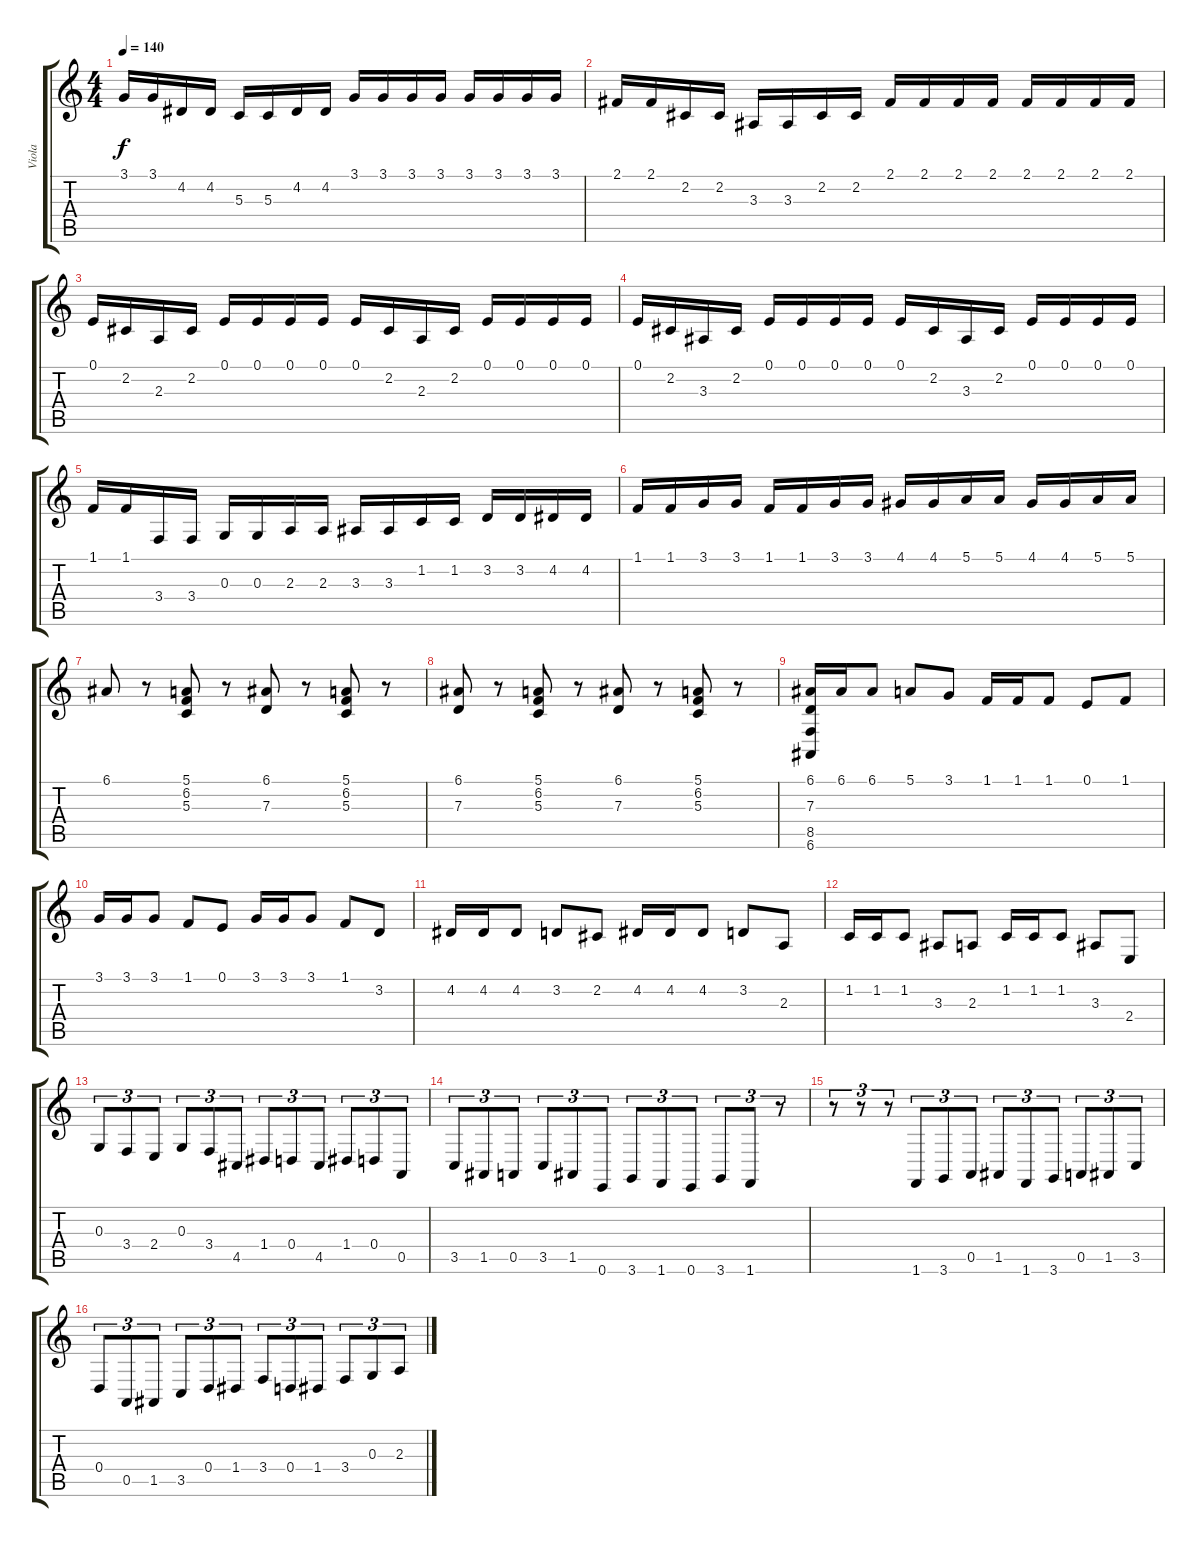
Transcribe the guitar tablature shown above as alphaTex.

\track ("Viola" "Viola") {instrument pizzicatostrings}
\staff {score tabs}
\tuning (E4 B3 G3 D3 A2 E2) {hide}
\ts (4 4)
\tempo 140
\clef g2
\ks c
3.1.16{dy f} 3.1.16 4.2.16 4.2.16 5.3.16 5.3.16 4.2.16 4.2.16 3.1.16 3.1.16 3.1.16 3.1.16 3.1.16 3.1.16 3.1.16 3.1.16 |
2.1.16 2.1.16 2.2.16 2.2.16 3.3.16 3.3.16 2.2.16 2.2.16 2.1.16 2.1.16 2.1.16 2.1.16 2.1.16 2.1.16 2.1.16 2.1.16 |
0.1.16 2.2.16 2.3.16 2.2.16 0.1.16 0.1.16 0.1.16 0.1.16 0.1.16 2.2.16 2.3.16 2.2.16 0.1.16 0.1.16 0.1.16 0.1.16 |
0.1.16 2.2.16 3.3.16 2.2.16 0.1.16 0.1.16 0.1.16 0.1.16 0.1.16 2.2.16 3.3.16 2.2.16 0.1.16 0.1.16 0.1.16 0.1.16 |
1.1.16 1.1.16 3.4.16 3.4.16 0.3.16 0.3.16 2.3.16 2.3.16 3.3.16 3.3.16 1.2.16 1.2.16 3.2.16 3.2.16 4.2.16 4.2.16 |
1.1.16 1.1.16 3.1.16 3.1.16 1.1.16 1.1.16 3.1.16 3.1.16 4.1.16 4.1.16 5.1.16 5.1.16 4.1.16 4.1.16 5.1.16 5.1.16 |
6.1.8 r.8 (5.1 6.2 5.3).8 r.8 (6.1 7.3).8 r.8 (5.1 6.2 5.3).8 r.8 |
(6.1 7.3).8 r.8 (5.1 6.2 5.3).8 r.8 (6.1 7.3).8 r.8 (5.1 6.2 5.3).8 r.8 |
(6.1 7.3 8.5 6.6).16 6.1.16 6.1.8 5.1.8 3.1.8 1.1.16 1.1.16 1.1.8 0.1.8 1.1.8 |
3.1.16 3.1.16 3.1.8 1.1.8 0.1.8 3.1.16 3.1.16 3.1.8 1.1.8 3.2.8 |
4.2.16 4.2.16 4.2.8 3.2.8 2.2.8 4.2.16 4.2.16 4.2.8 3.2.8 2.3.8 |
1.2.16 1.2.16 1.2.8 3.3.8 2.3.8 1.2.16 1.2.16 1.2.8 3.3.8 2.4.8 |
0.3.8{tu (3 2)} 3.4.8{tu (3 2)} 2.4.8{tu (3 2)} 0.3.8{tu (3 2)} 3.4.8{tu (3 2)} 4.5.8{tu (3 2)} 1.4.8{tu (3 2)} 0.4.8{tu (3 2)} 4.5.8{tu (3 2)} 1.4.8{tu (3 2)} 0.4.8{tu (3 2)} 0.5.8{tu (3 2)} |
3.5.8{tu (3 2)} 1.5.8{tu (3 2)} 0.5.8{tu (3 2)} 3.5.8{tu (3 2)} 1.5.8{tu (3 2)} 0.6.8{tu (3 2)} 3.6.8{tu (3 2)} 1.6.8{tu (3 2)} 0.6.8{tu (3 2)} 3.6.8{tu (3 2)} 1.6.8{tu (3 2)} r.8{tu (3 2)} |
r.8{tu (3 2)} r.8{tu (3 2)} r.8{tu (3 2)} 1.6.8{tu (3 2)} 3.6.8{tu (3 2)} 0.5.8{tu (3 2)} 1.5.8{tu (3 2)} 1.6.8{tu (3 2)} 3.6.8{tu (3 2)} 0.5.8{tu (3 2)} 1.5.8{tu (3 2)} 3.5.8{tu (3 2)} |
0.4.8{tu (3 2)} 0.5.8{tu (3 2)} 1.5.8{tu (3 2)} 3.5.8{tu (3 2)} 0.4.8{tu (3 2)} 1.4.8{tu (3 2)} 3.4.8{tu (3 2)} 0.4.8{tu (3 2)} 1.4.8{tu (3 2)} 3.4.8{tu (3 2)} 0.3.8{tu (3 2)} 2.3.8{tu (3 2)}
